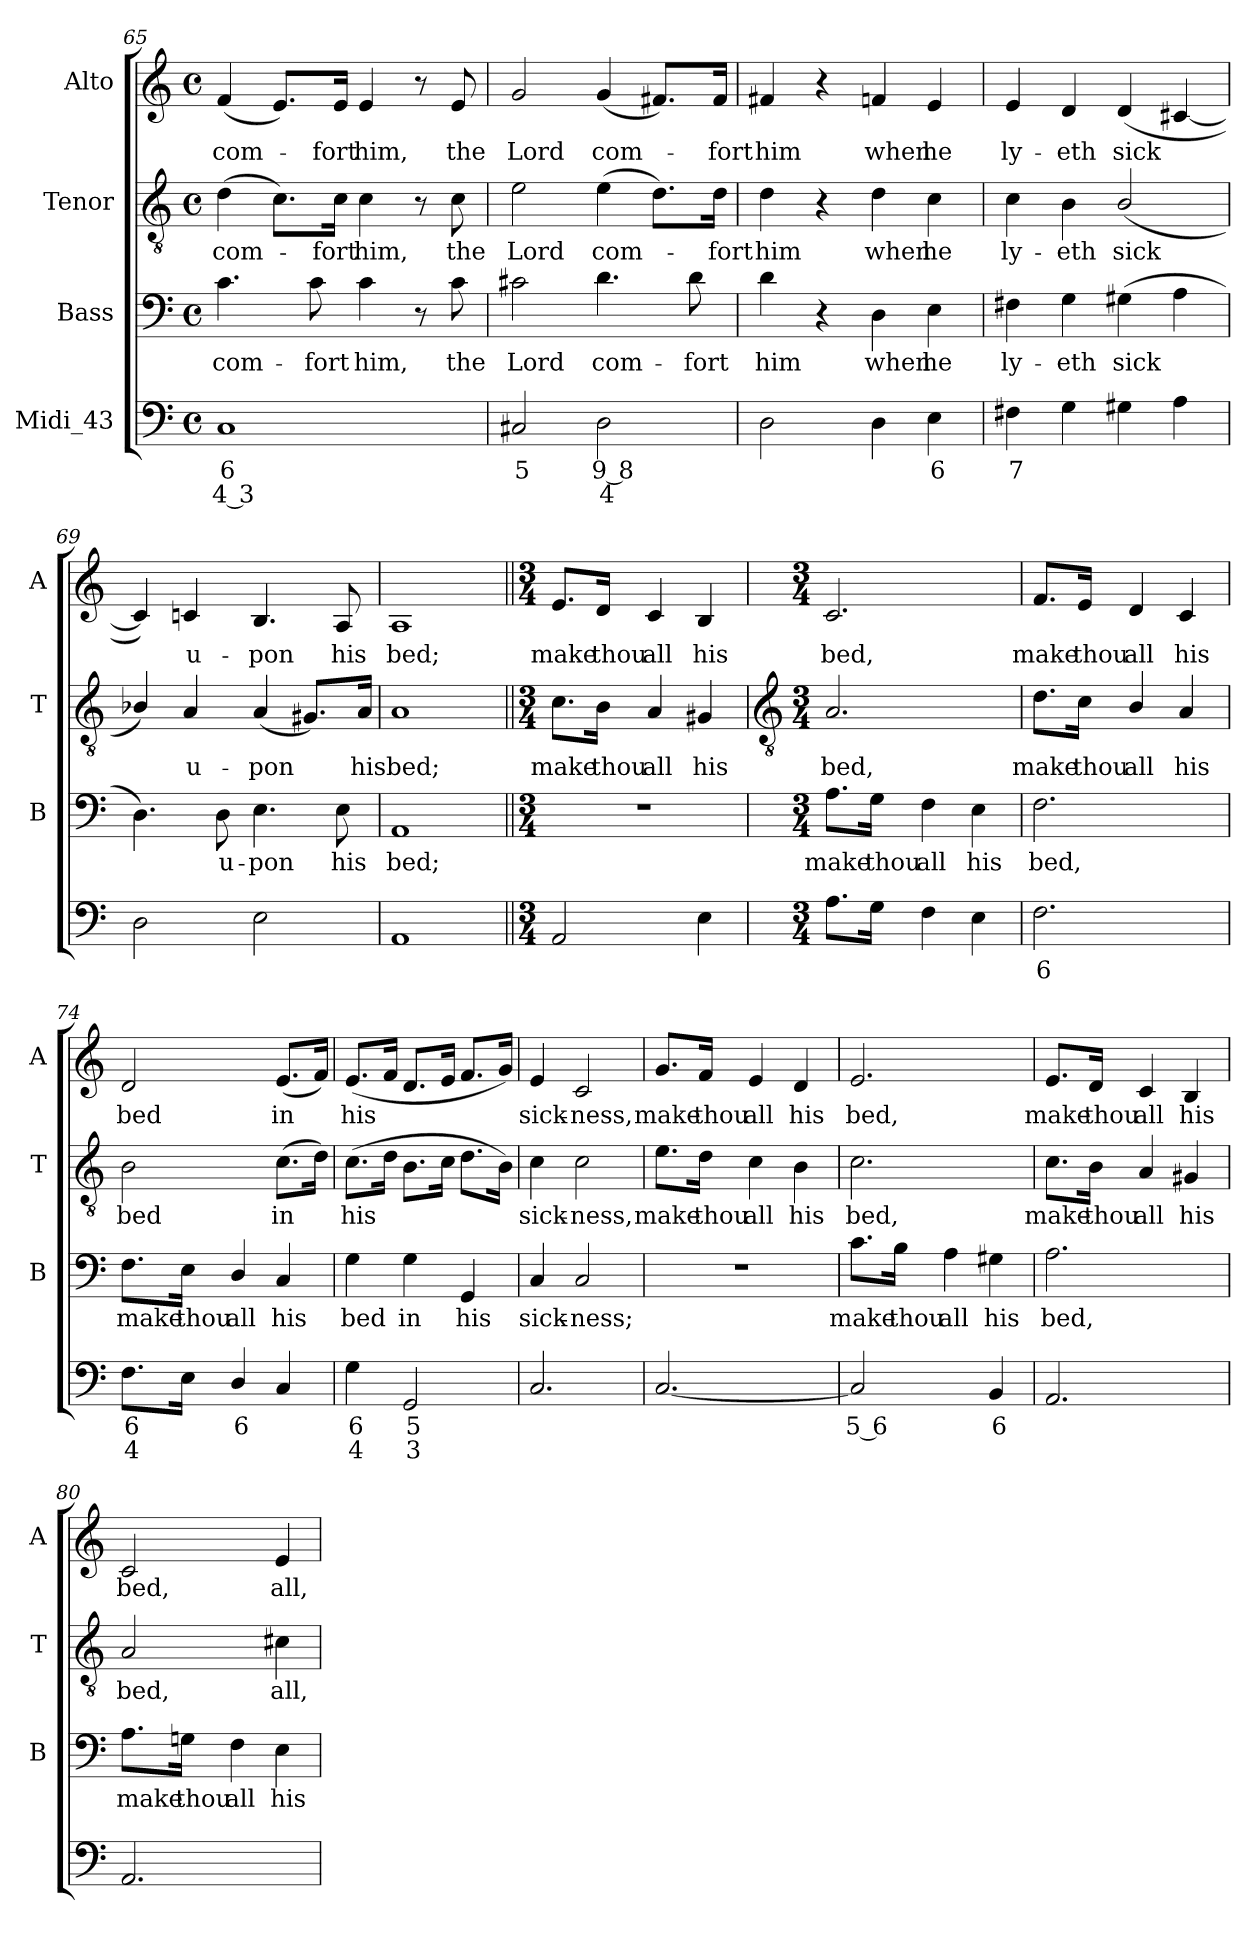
**kern	**text	**text	**kern	**text	**kern	**text	**kern	**text
*part4	*part4	*part4	*part3	*part3	*part2	*part2	*part1	*part1
*staff4	*staff4	*staff4	*staff3	*staff3	*staff2	*staff2	*staff1	*staff1
*I"Midi_43	*	*	*I"Bass	*	*I"Tenor	*	*I"Alto	*
*	*	*	*I'B	*	*I'T	*	*I'A	*
*clefF4	*	*	*clefF4	*	*clefGv2	*	*clefG2	*
*k[]	*	*	*k[]	*	*k[]	*	*k[]	*
*M4/4	*	*	*M4/4	*	*M4/4	*	*M4/4	*
*met(c)	*	*	*met(c)	*	*met(c)	*	*met(c)	*
=65	=65	=65	=65	=65	=65	=65	=65	=65
!	!LO:LY:b	!LO:LY:b	!	!LO:LY:b	!	!LO:LY:b	!	!LO:LY:b
1C	6	4 3	4.c\	com-	(>4d\	com-	(<4f/	com-
.	.	.	.	.	8.c\L)	.	8.e/L)	.
!	!	!	!	!LO:LY:b	!	!	!	!
.	.	.	8c\	-fort	.	.	.	.
!	!	!	!	!	!	!LO:LY:b	!	!LO:LY:b
.	.	.	.	.	16c\Jk	fort	16e/Jk	fort
!	!	!	!	!LO:LY:b	!	!LO:LY:b	!	!LO:LY:b
.	.	.	4c\	him,	4c\	him,	4e/	him,
.	.	.	8r	.	8r	.	8r	.
!	!	!	!	!LO:LY:b	!	!LO:LY:b	!	!LO:LY:b
.	.	.	8c\	the	8c\	the	8e/	the
!!LO:LB:g=z
=66	=66	=66	=66	=66	=66	=66	=66	=66
!	!LO:LY:b	!	!	!LO:LY:b	!	!LO:LY:b	!	!LO:LY:b
2C#X/	5	.	2c#X\	Lord	2e\	Lord	2g/	Lord
!	!LO:LY:b	!LO:LY:b	!	!LO:LY:b	!	!LO:LY:b	!	!LO:LY:b
2D\	9 8	4	4.d\	com-	(>4e\	com-	(<4g/	com-
.	.	.	.	.	8.d\L)	.	8.f#X/L)	.
!	!	!	!	!LO:LY:b	!	!	!	!
.	.	.	8d\	-fort	.	.	.	.
!	!	!	!	!	!	!LO:LY:b	!	!LO:LY:b
.	.	.	.	.	16d\Jk	fort	16f#/Jk	fort
=67	=67	=67	=67	=67	=67	=67	=67	=67
!	!	!	!	!LO:LY:b	!	!LO:LY:b	!	!LO:LY:b
2D\	.	.	4d\	him	4d\	him	4f#X/	him
.	.	.	4r	.	4r	.	4r	.
!	!	!	!	!LO:LY:b	!	!LO:LY:b	!	!LO:LY:b
4D\	.	.	4D\	when	4d\	when	4fn/	when
!	!LO:LY:b	!	!	!LO:LY:b	!	!LO:LY:b	!	!LO:LY:b
4E\	6	.	4E\	he	4c\	he	4e/	he
=68	=68	=68	=68	=68	=68	=68	=68	=68
!	!LO:LY:b	!	!	!LO:LY:b	!	!LO:LY:b	!	!LO:LY:b
4F#X\	7	.	4F#X\	ly-	4c\	ly-	4e/	ly-
!	!	!	!	!LO:LY:b	!	!LO:LY:b	!	!LO:LY:b
4G\	.	.	4G\	-eth	4B\	-eth	4d/	-eth
!	!	!	!	!LO:LY:b	!	!LO:LY:b	!	!LO:LY:b
4G#X\	.	.	(>4G#X\	sick	(<2B/	sick	(<4d/	sick
4A\	.	.	4A\	.	.	.	[4c#X/	.
=69	=69	=69	=69	=69	=69	=69	=69	=69
2D\	.	.	4.D\)	.	4B-X/)	.	4c#/])	.
!	!	!	!	!	!	!LO:LY:b	!	!LO:LY:b
.	.	.	.	.	4A/	u-	4cn/	u-
!	!	!	!	!LO:LY:b	!	!	!	!
.	.	.	8D\	u-	.	.	.	.
!	!	!	!	!LO:LY:b	!	!LO:LY:b	!	!LO:LY:b
2E\	.	.	4.E\	-pon	(<4A/	-pon	4.B/	-pon
.	.	.	.	.	8.G#X/L)	.	.	.
!	!	!	!	!LO:LY:b	!	!	!	!LO:LY:b
.	.	.	8E\	his	.	.	8A/	his
!	!	!	!	!	!	!LO:LY:b	!	!
.	.	.	.	.	16A/Jk	his	.	.
=70	=70	=70	=70	=70	=70	=70	=70	=70
!	!	!	!	!LO:LY:b	!	!LO:LY:b	!	!LO:LY:b
1AA	.	.	1AA	bed;	1A	bed;	1A	bed;
=71||	=71||	=71||	=71||	=71||	=71||	=71||	=71||	=71||
*M3/4	*	*	*M3/4	*	*M3/4	*	*M3/4	*
*	*	*	*	*	*	*	*MM90	*
!	!	!	!	!	!	!LO:LY:b	!	!LO:LY:b
2AA/	.	.	2.r	.	8.c\L	make	8.e/L	make
!	!	!	!	!	!	!LO:LY:b	!	!LO:LY:b
.	.	.	.	.	16B\Jk	thou	16d/Jk	thou
!	!	!	!	!	!	!LO:LY:b	!	!LO:LY:b
.	.	.	.	.	4A/	all	4c/	all
!	!	!	!	!	!	!LO:LY:b	!	!LO:LY:b
4E\	.	.	.	.	4G#X/	his	4B/	his
!!LO:PB:g=z
=72	=72	=72	=72	=72	=72	=72	=72	=72
*	*	*	*	*	*clefGv2	*	*	*
*M3/4	*	*	*M3/4	*	*M3/4	*	*M3/4	*
*	*	*	*	*	*	*	*MM90	*
!	!	!	!	!LO:LY:b	!	!LO:LY:b	!	!LO:LY:b
8.A\L	.	.	8.A\L	make	2.A/	bed,	2.c/	bed,
!	!	!	!	!LO:LY:b	!	!	!	!
16G\Jk	.	.	16G\Jk	thou	.	.	.	.
!	!	!	!	!LO:LY:b	!	!	!	!
4F\	.	.	4F\	all	.	.	.	.
!	!	!	!	!LO:LY:b	!	!	!	!
4E\	.	.	4E\	his	.	.	.	.
=73	=73	=73	=73	=73	=73	=73	=73	=73
!	!LO:LY:b	!	!	!LO:LY:b	!	!LO:LY:b	!	!LO:LY:b
2.F\	6	.	2.F\	bed,	8.d\L	make	8.f/L	make
!	!	!	!	!	!	!LO:LY:b	!	!LO:LY:b
.	.	.	.	.	16c\Jk	thou	16e/Jk	thou
!	!	!	!	!	!	!LO:LY:b	!	!LO:LY:b
.	.	.	.	.	4B/	all	4d/	all
!	!	!	!	!	!	!LO:LY:b	!	!LO:LY:b
.	.	.	.	.	4A/	his	4c/	his
=74	=74	=74	=74	=74	=74	=74	=74	=74
!	!LO:LY:b	!LO:LY:b	!	!LO:LY:b	!	!LO:LY:b	!	!LO:LY:b
8.F\L	6	4	8.F\L	make	2B\	bed	2d/	bed
!	!	!	!	!LO:LY:b	!	!	!	!
16E\Jk	.	.	16E\Jk	thou	.	.	.	.
!	!LO:LY:b	!	!	!LO:LY:b	!	!	!	!
4D/	6	.	4D/	all	.	.	.	.
!	!	!	!	!LO:LY:b	!	!LO:LY:b	!	!LO:LY:b
4C/	.	.	4C/	his	(>8.c\L	in	(<8.e/L	in
.	.	.	.	.	16d\Jk)	.	16f/Jk)	.
=75	=75	=75	=75	=75	=75	=75	=75	=75
!	!LO:LY:b	!LO:LY:b	!	!LO:LY:b	!	!LO:LY:b	!	!LO:LY:b
4G\	6	4	4G\	bed	(>8.c\L	his	(<8.e/L	his
.	.	.	.	.	16d\Jk	.	16f/Jk	.
!	!LO:LY:b	!LO:LY:b	!	!LO:LY:b	!	!	!	!
2GG/	5	3	4G\	in	8.B\L	.	8.d/L	.
.	.	.	.	.	16c\Jk	.	16e/Jk	.
!	!	!	!	!LO:LY:b	!	!	!	!
.	.	.	4GG/	his	8.d\L	.	8.f/L	.
.	.	.	.	.	16B\Jk)	.	16g/Jk)	.
=76	=76	=76	=76	=76	=76	=76	=76	=76
!	!	!	!	!LO:LY:b	!	!LO:LY:b	!	!LO:LY:b
2.C/	.	.	4C/	sick-	4c\	sick-	4e/	sick-
!	!	!	!	!LO:LY:b	!	!LO:LY:b	!	!LO:LY:b
.	.	.	2C/	-ness;	2c\	-ness,	2c/	-ness,
=77	=77	=77	=77	=77	=77	=77	=77	=77
!	!	!	!	!	!	!LO:LY:b	!	!LO:LY:b
[2.C/	.	.	2.r	.	8.e\L	make	8.g/L	make
!	!	!	!	!	!	!LO:LY:b	!	!LO:LY:b
.	.	.	.	.	16d\Jk	thou	16f/Jk	thou
!	!	!	!	!	!	!LO:LY:b	!	!LO:LY:b
.	.	.	.	.	4c\	all	4e/	all
!	!	!	!	!	!	!LO:LY:b	!	!LO:LY:b
.	.	.	.	.	4B\	his	4d/	his
!!LO:LB:g=z
=78	=78	=78	=78	=78	=78	=78	=78	=78
!	!LO:LY:b	!	!	!LO:LY:b	!	!LO:LY:b	!	!LO:LY:b
2C/]	5 6	.	8.c\L	make	2.c\	bed,	2.e/	bed,
!	!	!	!	!LO:LY:b	!	!	!	!
.	.	.	16B\Jk	thou	.	.	.	.
!	!	!	!	!LO:LY:b	!	!	!	!
.	.	.	4A\	all	.	.	.	.
!	!LO:LY:b	!	!	!LO:LY:b	!	!	!	!
4BB/	6	.	4G#X\	his	.	.	.	.
=79	=79	=79	=79	=79	=79	=79	=79	=79
!	!	!	!	!LO:LY:b	!	!LO:LY:b	!	!LO:LY:b
2.AA/	.	.	2.A\	bed,	8.c\L	make	8.e/L	make
!	!	!	!	!	!	!LO:LY:b	!	!LO:LY:b
.	.	.	.	.	16B\Jk	thou	16d/Jk	thou
!	!	!	!	!	!	!LO:LY:b	!	!LO:LY:b
.	.	.	.	.	4A/	all	4c/	all
!	!	!	!	!	!	!LO:LY:b	!	!LO:LY:b
.	.	.	.	.	4G#X/	his	4B/	his
=80	=80	=80	=80	=80	=80	=80	=80	=80
!	!	!	!	!LO:LY:b	!	!LO:LY:b	!	!LO:LY:b
2.AA/	.	.	8.A\L	make	2A/	bed,	2c/	bed,
!	!	!	!	!LO:LY:b	!	!	!	!
.	.	.	16Gn\Jk	thou	.	.	.	.
!	!	!	!	!LO:LY:b	!	!	!	!
.	.	.	4F\	all	.	.	.	.
!	!	!	!	!LO:LY:b	!	!LO:LY:b	!	!LO:LY:b
.	.	.	4E\	his	4c#X\	all,	4e/	all,
=	=	=	=	=	=	=	=	=
*-	*-	*-	*-	*-	*-	*-	*-	*-
